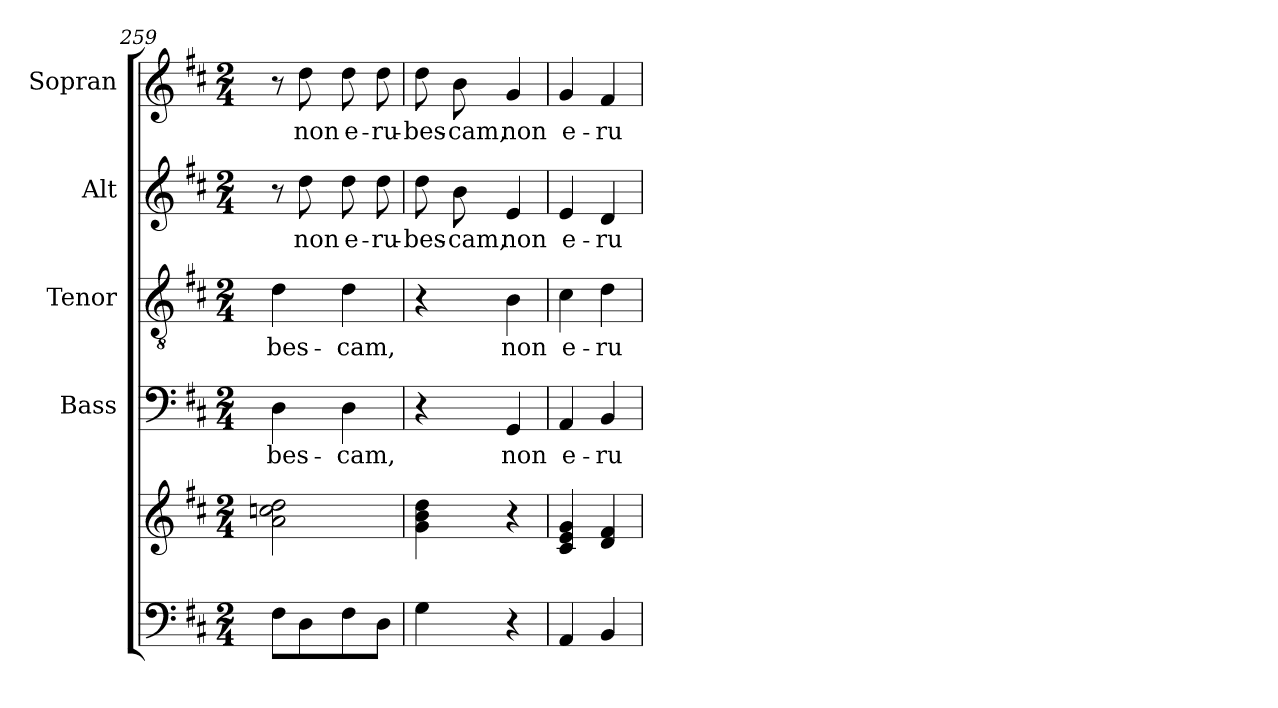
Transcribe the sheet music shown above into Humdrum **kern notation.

**kern	**kern	**kern	**text	**kern	**text	**kern	**text	**kern	**text
*part5	*part5	*part4	*part4	*part3	*part3	*part2	*part2	*part1	*part1
*staff6	*staff5	*staff4	*staff4	*staff3	*staff3	*staff2	*staff2	*staff1	*staff1
*	*	*I"Bass	*	*I"Tenor	*	*I"Alt	*	*I"Sopran	*
*	*	*I'B.	*	*I'T.	*	*I'A.	*	*I'S.	*
*clefF4	*clefG2	*clefF4	*	*clefGv2	*	*clefG2	*	*clefG2	*
*k[f#c#]	*k[f#c#]	*k[f#c#]	*	*k[f#c#]	*	*k[f#c#]	*	*k[f#c#]	*
*D:	*D:	*D:	*	*D:	*	*D:	*	*D:	*
*M2/4	*M2/4	*M2/4	*	*M2/4	*	*M2/4	*	*M2/4	*
=259	=259	=259	=259	=259	=259	=259	=259	=259	=259
!	!	!	!LO:LY:b	!	!LO:LY:b	!	!	!	!
8F#\L	2a\ 2ccn\ 2dd\	4D\	-bes-	4d\	-bes-	8r	.	8r	.
!	!	!	!	!	!	!	!LO:LY:b	!	!LO:LY:b
8D\	.	.	.	.	.	8dd\	non	8dd\	non
!	!	!	!LO:LY:b	!	!LO:LY:b	!	!LO:LY:b	!	!LO:LY:b
8F#\	.	4D\	-cam,	4d\	-cam,	8dd\	e-	8dd\	e-
!	!	!	!	!	!	!	!LO:LY:b	!	!LO:LY:b
8D\J	.	.	.	.	.	8dd\	-ru-	8dd\	-ru-
=260	=260	=260	=260	=260	=260	=260	=260	=260	=260
!	!	!	!	!	!	!	!LO:LY:b	!	!LO:LY:b
4G\	4g\ 4b\ 4dd\	4r	.	4r	.	8dd\	-bes-	8dd\	-bes-
!	!	!	!	!	!	!	!LO:LY:b	!	!LO:LY:b
.	.	.	.	.	.	8b\	-cam,	8b\	-cam,
!	!	!	!LO:LY:b	!	!LO:LY:b	!	!LO:LY:b	!	!LO:LY:b
4r	4r	4GG/	non	4B\	non	4e/	non	4g/	non
=261	=261	=261	=261	=261	=261	=261	=261	=261	=261
!	!	!	!LO:LY:b	!	!LO:LY:b	!	!LO:LY:b	!	!LO:LY:b
4AA/	4c#/ 4e/ 4g/	4AA/	e-	4c#\	e-	4e/	e-	4g/	e-
!	!	!	!LO:LY:b	!	!LO:LY:b	!	!LO:LY:b	!	!LO:LY:b
4BB/	4d/ 4f#/	4BB/	-ru-	4d\	-ru-	4d/	-ru-	4f#/	-ru-
=	=	=	=	=	=	=	=	=	=
*-	*-	*-	*-	*-	*-	*-	*-	*-	*-
